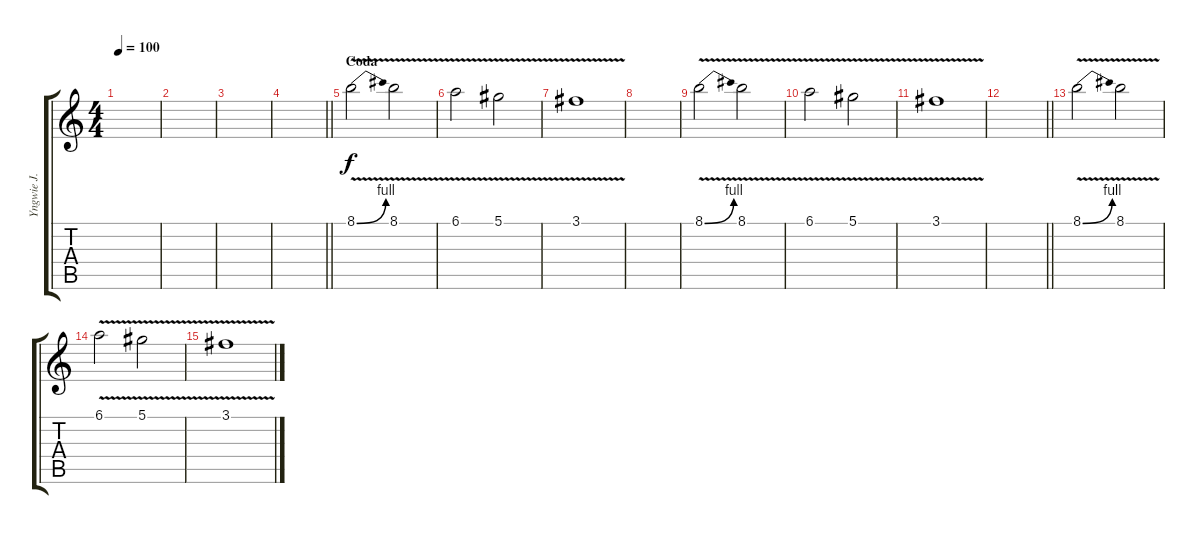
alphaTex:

\track ("Yngwie J. Malmsteen" "Yngwie J. ") {instrument overdrivenguitar}
\staff {score tabs}
\tuning (Eb4 Bb3 Gb3 Db3 Ab2 Eb2) {hide}
\ts (4 4)
\tempo 100
\clef g2
\ks c
|
|
|
\barLineRight lightlight
|
\section ("" "Coda")
8.1{be (bend 0 0 60 4) v}.2 8.1{v}.2 |
6.1{v}.2 5.1{v}.2 |
3.1{v}.1 |
|
8.1{be (bend 0 0 60 4) v}.2 8.1{v}.2 |
6.1{v}.2 5.1{v}.2 |
3.1{v}.1 |
\barLineRight lightlight
|
8.1{be (bend 0 0 60 4) v}.2 8.1{v}.2 |
6.1{v}.2 5.1{v}.2 |
3.1{v}.1
